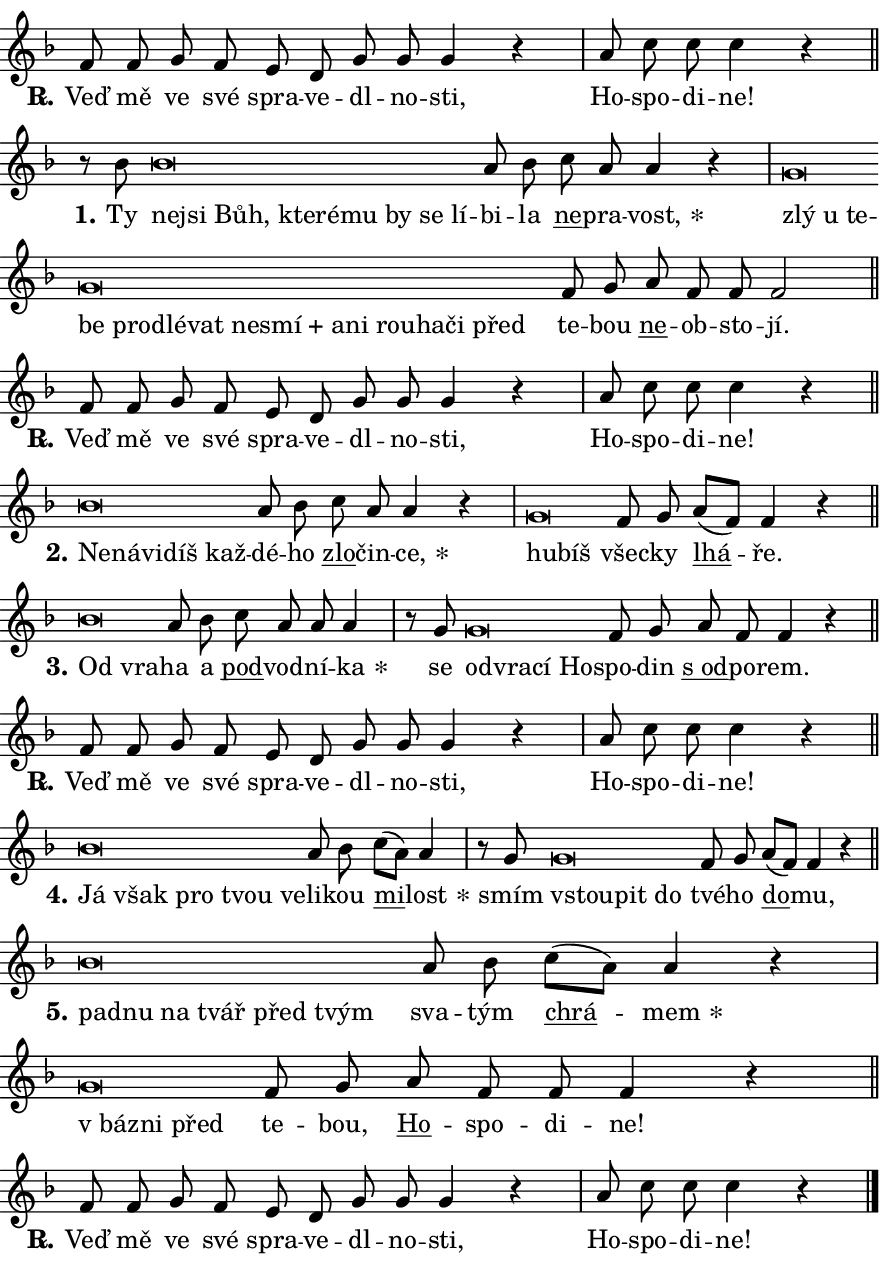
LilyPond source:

\version "2.24.0"
\header { tagline = "" }
\paper {
  indent = 0\cm
  top-margin = 0\cm
  right-margin = 0.13\cm % to fit lyric hyphens
  bottom-margin = 0\cm
  left-margin = 0\cm
  paper-width = 15\cm
  page-breaking = #ly:one-page-breaking
  system-system-spacing.basic-distance = #11
  score-system-spacing.basic-distance = #11
  ragged-last = ##f
}


%% Author: Thomas Morley
%% https://lists.gnu.org/archive/html/lilypond-user/2020-05/msg00002.html
#(define (line-position grob)
"Returns position of @var[grob} in current system:
   @code{'start}, if at first time-step
   @code{'end}, if at last time-step
   @code{'middle} otherwise
"
  (let* ((col (ly:item-get-column grob))
         (ln (ly:grob-object col 'left-neighbor))
         (rn (ly:grob-object col 'right-neighbor))
         (col-to-check-left (if (ly:grob? ln) ln col))
         (col-to-check-right (if (ly:grob? rn) rn col))
         (break-dir-left
           (and
             (ly:grob-property col-to-check-left 'non-musical #f)
             (ly:item-break-dir col-to-check-left)))
         (break-dir-right
           (and
             (ly:grob-property col-to-check-right 'non-musical #f)
             (ly:item-break-dir col-to-check-right))))
        (cond ((eqv? 1 break-dir-left) 'start)
              ((eqv? -1 break-dir-right) 'end)
              (else 'middle))))

#(define (tranparent-at-line-position vctor)
  (lambda (grob)
  "Relying on @code{line-position} select the relevant enry from @var{vctor}.
Used to determine transparency,"
    (case (line-position grob)
      ((end) (not (vector-ref vctor 0)))
      ((middle) (not (vector-ref vctor 1)))
      ((start) (not (vector-ref vctor 2))))))

noteHeadBreakVisibility =
#(define-music-function (break-visibility)(vector?)
"Makes @code{NoteHead}s transparent relying on @var{break-visibility}"
#{
  \override NoteHead.transparent =
    #(tranparent-at-line-position break-visibility)
#})

#(define delete-ledgers-for-transparent-note-heads
  (lambda (grob)
    "Reads whether a @code{NoteHead} is transparent.
If so this @code{NoteHead} is removed from @code{'note-heads} from
@var{grob}, which is supposed to be @code{LedgerLineSpanner}.
As a result ledgers are not printed for this @code{NoteHead}"
    (let* ((nhds-array (ly:grob-object grob 'note-heads))
           (nhds-list
             (if (ly:grob-array? nhds-array)
                 (ly:grob-array->list nhds-array)
                 '()))
           ;; Relies on the transparent-property being done before
           ;; Staff.LedgerLineSpanner.after-line-breaking is executed.
           ;; This is fragile ...
           (to-keep
             (remove
               (lambda (nhd)
                 (ly:grob-property nhd 'transparent #f))
               nhds-list)))
      ;; TODO find a better method to iterate over grob-arrays, similiar
      ;; to filter/remove etc for lists
      ;; For now rebuilt from scratch
      (set! (ly:grob-object grob 'note-heads)  '())
      (for-each
        (lambda (nhd)
          (ly:pointer-group-interface::add-grob grob 'note-heads nhd))
        to-keep))))

squashNotes = {
  \override NoteHead.X-extent = #'(-0.2 . 0.2)
  \override NoteHead.Y-extent = #'(-0.75 . 0)
  \override NoteHead.stencil =
    #(lambda (grob)
       (let ((pos (ly:grob-property grob 'staff-position)))
         (begin
           (if (< pos -7) (display "ERROR: Lower brevis then expected\n") (display ""))
           (if (<= pos -6) ly:text-interface::print ly:note-head::print))))
}
unSquashNotes = {
  \revert NoteHead.X-extent
  \revert NoteHead.Y-extent
  \revert NoteHead.stencil
}

hideNotes = \noteHeadBreakVisibility #begin-of-line-visible
unHideNotes = \noteHeadBreakVisibility #all-visible

% work-around for resetting accidentals
% https://lilypond.org/doc/v2.23/Documentation/notation/displaying-rhythms#unmetered-music
cadenzaMeasure = {
  \cadenzaOff
  \partial 1024 s1024
  \cadenzaOn
}

#(define-markup-command (accent layout props text) (markup?)
  "Underline accented syllable"
  (interpret-markup layout props
    #{\markup \override #'(offset . 4.3) \underline { #text }#}))

responsum = \markup \concat {
  "R" \hspace #-1.05 \path #0.1 #'((moveto 0 0.07) (lineto 0.9 0.8)) \hspace #0.05 "."
}

spaceSize = #0.6828661417322834 % exact space size for TeX Gyre Schola

\layout {
  \context {
    \Staff
    \remove "Time_signature_engraver"
    \override LedgerLineSpanner.after-line-breaking = #delete-ledgers-for-transparent-note-heads
  }
  \context {
    \Lyrics {
      \override LyricSpace.minimum-distance = \spaceSize
      \override LyricText.font-name = #"TeX Gyre Schola"
      \override LyricText.font-size = 1
      \override StanzaNumber.font-name = #"TeX Gyre Schola Bold"
      \override StanzaNumber.font-size = 1
    }
  }
  \context {
    \Score 
    \override NoteHead.text =
      #(lambda (grob) 
        (let ((pos (ly:grob-property grob 'staff-position)))
          #{\markup {
            \combine
              \halign #-0.55 \raise #(if (= pos -6) 0 0.5) \override #'(thickness . 2) \draw-line #'(3.2 . 0)
              \musicglyph "noteheads.sM1"
          }#}))
  }
}

% magnetic-lyrics.ily
%
%   written by
%     Jean Abou Samra <jean@abou-samra.fr>
%     Werner Lemberg <wl@gnu.org>
%
%   adapted by
%     Jiri Hon <jiri.hon@gmail.com>
%
% Version 2022-Apr-15

% https://www.mail-archive.com/lilypond-user@gnu.org/msg149350.html

#(define (Left_hyphen_pointer_engraver context)
   "Collect syllable-hyphen-syllable occurrences in lyrics and store
them in properties.  This engraver only looks to the left.  For
example, if the lyrics input is @code{foo -- bar}, it does the
following.

@itemize @bullet
@item
Set the @code{text} property of the @code{LyricHyphen} grob between
@q{foo} and @q{bar} to @code{foo}.

@item
Set the @code{left-hyphen} property of the @code{LyricText} grob with
text @q{foo} to the @code{LyricHyphen} grob between @q{foo} and
@q{bar}.
@end itemize

Use this auxiliary engraver in combination with the
@code{lyric-@/text::@/apply-@/magnetic-@/offset!} hook."
   (let ((hyphen #f)
         (text #f))
     (make-engraver
      (acknowledgers
       ((lyric-syllable-interface engraver grob source-engraver)
        (set! text grob)))
      (end-acknowledgers
       ((lyric-hyphen-interface engraver grob source-engraver)
        ;(when (not (grob::has-interface grob 'lyric-space-interface))
          (set! hyphen grob)));)
      ((stop-translation-timestep engraver)
       (when (and text hyphen)
         (ly:grob-set-object! text 'left-hyphen hyphen))
       (set! text #f)
       (set! hyphen #f)))))

#(define (lyric-text::apply-magnetic-offset! grob)
   "If the space between two syllables is less than the value in
property @code{LyricText@/.details@/.squash-threshold}, move the right
syllable to the left so that it gets concatenated with the left
syllable.

Use this function as a hook for
@code{LyricText@/.after-@/line-@/breaking} if the
@code{Left_@/hyphen_@/pointer_@/engraver} is active."
   (let ((hyphen (ly:grob-object grob 'left-hyphen #f)))
     (when hyphen
       (let ((left-text (ly:spanner-bound hyphen LEFT)))
         (when (grob::has-interface left-text 'lyric-syllable-interface)
           (let* ((common (ly:grob-common-refpoint grob left-text X))
                  (this-x-ext (ly:grob-extent grob common X))
                  (left-x-ext
                   (begin
                     ;; Trigger magnetism for left-text.
                     (ly:grob-property left-text 'after-line-breaking)
                     (ly:grob-extent left-text common X)))
                  ;; `delta` is the gap width between two syllables.
                  (delta (- (interval-start this-x-ext)
                            (interval-end left-x-ext)))
                  (details (ly:grob-property grob 'details))
                  (threshold (assoc-get 'squash-threshold details 0.2)))
             (when (< delta threshold)
               (let* (;; We have to manipulate the input text so that
                      ;; ligatures crossing syllable boundaries are not
                      ;; disabled.  For languages based on the Latin
                      ;; script this is essentially a beautification.
                      ;; However, for non-Western scripts it can be a
                      ;; necessity.
                      (lt (ly:grob-property left-text 'text))
                      (rt (ly:grob-property grob 'text))
                      (is-space (grob::has-interface hyphen 'lyric-space-interface))
                      (space (if is-space " " ""))
                      (extra-delta (if is-space spaceSize 0))
                      ;; Append new syllable.
                      (ltrt-space (if (and (string? lt) (string? rt))
                                (string-append lt space rt)
                                (make-concat-markup (list lt space rt))))
                      ;; Right-align `ltrt` to the right side.
                      (ltrt-space-markup (grob-interpret-markup
                               grob
                               (make-translate-markup
                                (cons (interval-length this-x-ext) 0)
                                (make-right-align-markup ltrt-space)))))
                 (begin
                   ;; Don't print `left-text`.
                   (ly:grob-set-property! left-text 'stencil #f)
                   ;; Set text and stencil (which holds all collected
                   ;; syllables so far) and shift it to the left.
                   (ly:grob-set-property! grob 'text ltrt-space)
                   (ly:grob-set-property! grob 'stencil ltrt-space-markup)
                   (ly:grob-translate-axis! grob (- (- delta extra-delta)) X))))))))))


#(define (lyric-hyphen::displace-bounds-first grob)
   ;; Make very sure this callback isn't triggered too early.
   (let ((left (ly:spanner-bound grob LEFT))
         (right (ly:spanner-bound grob RIGHT)))
     (ly:grob-property left 'after-line-breaking)
     (ly:grob-property right 'after-line-breaking)
     (ly:lyric-hyphen::print grob)))

squashThreshold = #0.4

\layout {
  \context {
    \Lyrics
    \consists #Left_hyphen_pointer_engraver
    \override LyricText.after-line-breaking =
      #lyric-text::apply-magnetic-offset!
    \override LyricHyphen.stencil = #lyric-hyphen::displace-bounds-first
    \override LyricText.details.squash-threshold = \squashThreshold
    \override LyricHyphen.minimum-distance = 0
    \override LyricHyphen.minimum-length = \squashThreshold
  }
}

squashText = \override LyricText.details.squash-threshold = 9999
unSquashText = \override LyricText.details.squash-threshold = \squashThreshold

leftText = \override LyricText.self-alignment-X = #LEFT
unLeftText = \revert LyricText.self-alignment-X

starOffset = #(lambda (grob) 
                (let ((x_offset (ly:self-alignment-interface::aligned-on-x-parent grob)))
                  (if (= x_offset 0) 0 (+ x_offset 1.2))))

star = #(define-music-function (syllable)(string?)
"Append star separator at the end of a syllable"
#{
  \once \override LyricText.X-offset = #starOffset
  \lyricmode { \markup {
    #syllable
    \override #'((font-name . "TeX Gyre Schola Bold")) \hspace #0.2 \lower #0.65 \larger "*"
  } }
#})

starAccent = #(define-music-function (syllable)(string?)
"Append star separator at the end of a syllable and make accent"
#{
  \once \override LyricText.X-offset = #starOffset
  \lyricmode { \markup {
    \accent #syllable
    \override #'((font-name . "TeX Gyre Schola Bold")) \hspace #0.2 \lower #0.65 \larger "*"
  } }
#})

breath = #(define-music-function (syllable)(string?)
"Append breathing indicator at the end of a syllable"
#{
  \lyricmode { \markup { #syllable "+" } }
#})

optionalBreath = #(define-music-function (syllable)(string?)
"Append optional breathing indicator at the end of a syllable"
#{
  \lyricmode { \markup { #syllable "(+)" } }
#})


\score {
    <<
        \new Voice = "melody" { \cadenzaOn \key f \major \relative { f'8 f g f e d \bar "" g g g4 r \cadenzaMeasure \bar "|" a8 c c c4 r \cadenzaMeasure \bar "||" \break } }
        \new Lyrics \lyricsto "melody" { \lyricmode { \set stanza = \responsum
Veď mě ve své spra -- ve -- dl -- no -- sti, Ho -- spo -- di -- ne! } }
    >>
    \layout {}
}

\score {
    <<
        \new Voice = "melody" { \cadenzaOn \key f \major \relative { r8 bes'8 \squashNotes bes\breve*1/16 \hideNotes \breve*1/16 \bar "" \breve*1/16 \bar "" \breve*1/16 \bar "" \breve*1/16 \bar "" \breve*1/16 \bar "" \breve*1/16 \bar "" \breve*1/16 \breve*1/16 \bar "" \unHideNotes \unSquashNotes a8 bes \bar "" c a a4 r \cadenzaMeasure \bar "|" \squashNotes g\breve*1/16 \hideNotes \breve*1/16 \bar "" \breve*1/16 \bar "" \breve*1/16 \bar "" \breve*1/16 \bar "" \breve*1/16 \bar "" \breve*1/16 \bar "" \breve*1/16 \bar "" \breve*1/16 \bar "" \breve*1/16 \bar "" \breve*1/16 \bar "" \breve*1/16 \bar "" \breve*1/16 \bar "" \breve*1/16 \breve*1/16 \bar "" \unHideNotes \unSquashNotes f8 g \bar "" a f f f2 \cadenzaMeasure \bar "||" \break } }
        \new Lyrics \lyricsto "melody" { \lyricmode { \set stanza = "1."
Ty \leftText nej -- \squashText si Bůh, kte -- ré -- mu by se lí -- \unLeftText \unSquashText bi -- la \markup \accent ne -- pra -- \star vost, \leftText zlý \squashText u te -- be pro -- dlé -- vat ne -- \breath "smí" a -- ni rou -- ha -- či před \unLeftText \unSquashText te -- bou \markup \accent ne -- ob -- sto -- jí. } }
    >>
    \layout {}
}

\score {
    <<
        \new Voice = "melody" { \cadenzaOn \key f \major \relative { f'8 f g f e d \bar "" g g g4 r \cadenzaMeasure \bar "|" a8 c c c4 r \cadenzaMeasure \bar "||" \break } }
        \new Lyrics \lyricsto "melody" { \lyricmode { \set stanza = \responsum
Veď mě ve své spra -- ve -- dl -- no -- sti, Ho -- spo -- di -- ne! } }
    >>
    \layout {}
}

\score {
    <<
        \new Voice = "melody" { \cadenzaOn \key f \major \relative { \squashNotes bes'\breve*1/16 \hideNotes \breve*1/16 \bar "" \breve*1/16 \bar "" \breve*1/16 \breve*1/16 \bar "" \unHideNotes \unSquashNotes a8 bes \bar "" c a a4 r \cadenzaMeasure \bar "|" \squashNotes g\breve*1/16 \hideNotes \breve*1/16 \bar "" \unHideNotes \unSquashNotes f8 g \bar "" a[( f)] f4 r \cadenzaMeasure \bar "||" \break } }
        \new Lyrics \lyricsto "melody" { \lyricmode { \set stanza = "2."
\leftText Ne -- \squashText ná -- vi -- díš kaž -- \unLeftText \unSquashText dé -- ho \markup \accent zlo -- čin -- \star ce, \leftText hu -- \squashText bíš \unLeftText \unSquashText všec -- ky \markup \accent lhá -- ře. } }
    >>
    \layout {}
}

\score {
    <<
        \new Voice = "melody" { \cadenzaOn \key f \major \relative { \squashNotes bes'\breve*1/16 \hideNotes \breve*1/16 \bar "" \unHideNotes \unSquashNotes a8 bes \bar "" c a a a4 \cadenzaMeasure \bar "|" r8 g8 \squashNotes g\breve*1/16 \hideNotes \breve*1/16 \bar "" \breve*1/16 \breve*1/16 \bar "" \unHideNotes \unSquashNotes f8 g \bar "" a f f4 r \cadenzaMeasure \bar "||" \break } }
        \new Lyrics \lyricsto "melody" { \lyricmode { \set stanza = "3."
\leftText Od \squashText vra -- \unLeftText \unSquashText ha a \markup \accent pod -- vod -- ní -- \star ka se \leftText od -- \squashText vra -- cí Ho -- \unLeftText \unSquashText spo -- din \markup \accent "s od" -- po -- rem. } }
    >>
    \layout {}
}

\score {
    <<
        \new Voice = "melody" { \cadenzaOn \key f \major \relative { f'8 f g f e d \bar "" g g g4 r \cadenzaMeasure \bar "|" a8 c c c4 r \cadenzaMeasure \bar "||" \break } }
        \new Lyrics \lyricsto "melody" { \lyricmode { \set stanza = \responsum
Veď mě ve své spra -- ve -- dl -- no -- sti, Ho -- spo -- di -- ne! } }
    >>
    \layout {}
}

\score {
    <<
        \new Voice = "melody" { \cadenzaOn \key f \major \relative { \squashNotes bes'\breve*1/16 \hideNotes \breve*1/16 \bar "" \breve*1/16 \bar "" \breve*1/16 \breve*1/16 \bar "" \unHideNotes \unSquashNotes a8 bes \bar "" c[( a)] a4 \cadenzaMeasure \bar "|" r8 g8 \squashNotes g\breve*1/16 \hideNotes \breve*1/16 \breve*1/16 \bar "" \unHideNotes \unSquashNotes f8 g \bar "" a[( f)] f4 r \cadenzaMeasure \bar "||" \break } }
        \new Lyrics \lyricsto "melody" { \lyricmode { \set stanza = "4."
\leftText Já \squashText však pro tvou ve -- \unLeftText \unSquashText li -- kou \markup \accent mi -- \star lost smím \leftText vstou -- \squashText pit do \unLeftText \unSquashText tvé -- ho \markup \accent do -- mu, } }
    >>
    \layout {}
}

\score {
    <<
        \new Voice = "melody" { \cadenzaOn \key f \major \relative { \squashNotes bes'\breve*1/16 \hideNotes \breve*1/16 \bar "" \breve*1/16 \bar "" \breve*1/16 \bar "" \breve*1/16 \breve*1/16 \bar "" \unHideNotes \unSquashNotes a8 bes \bar "" c[( a)] a4 r \cadenzaMeasure \bar "|" \squashNotes g\breve*1/16 \hideNotes \breve*1/16 \breve*1/16 \bar "" \unHideNotes \unSquashNotes f8 g \bar "" a f f f4 r \cadenzaMeasure \bar "||" \break } }
        \new Lyrics \lyricsto "melody" { \lyricmode { \set stanza = "5."
\leftText pad -- \squashText nu na tvář před tvým \unLeftText \unSquashText sva -- tým \markup \accent chrá -- \star mem \leftText "v báz" -- \squashText ni před \unLeftText \unSquashText te -- bou, \markup \accent Ho -- spo -- di -- ne! } }
    >>
    \layout {}
}

\score {
    <<
        \new Voice = "melody" { \cadenzaOn \key f \major \relative { f'8 f g f e d \bar "" g g g4 r \cadenzaMeasure \bar "|" a8 c c c4 r \cadenzaMeasure \bar "||" \break } \bar "|." }
        \new Lyrics \lyricsto "melody" { \lyricmode { \set stanza = \responsum
Veď mě ve své spra -- ve -- dl -- no -- sti, Ho -- spo -- di -- ne! } }
    >>
    \layout {}
}
